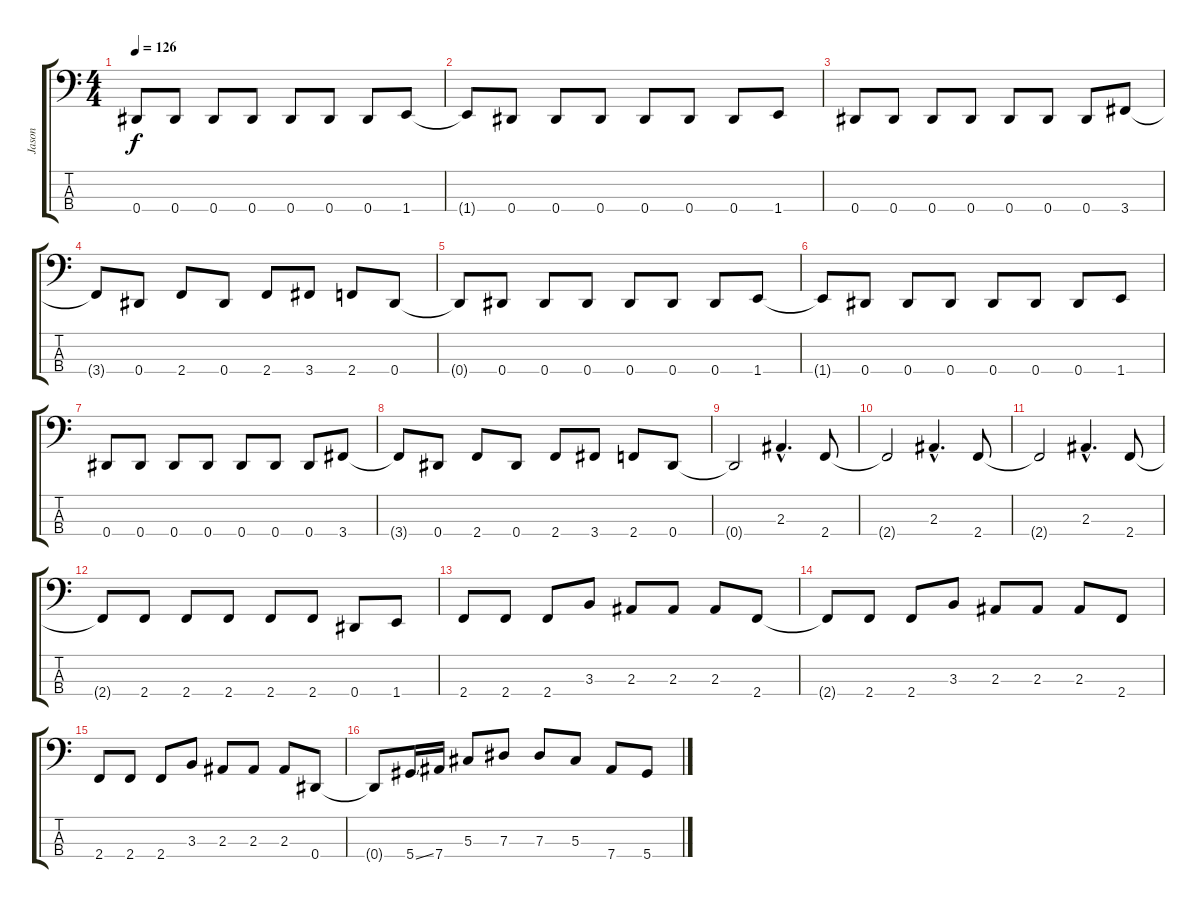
\track ("Jason" "Jason") {instrument electricbasspick}
\staff {score tabs}
\tuning (Gb2 Db2 Ab1 Eb1) {hide}
\ts (4 4)
\tempo 126
\clef f4
\ks c
0.4{t}.8{dy f} 0.4.8 0.4.8 0.4.8 0.4.8 0.4.8 0.4.8 1.4.8 |
1.4{t}.8 0.4.8 0.4.8 0.4.8 0.4.8 0.4.8 0.4.8 1.4.8 |
0.4.8 0.4.8 0.4.8 0.4.8 0.4.8 0.4.8 0.4.8 3.4.8 |
3.4{t}.8 0.4.8 2.4.8 0.4.8 2.4.8 3.4.8 2.4.8 0.4.8 |
0.4{t}.8 0.4.8 0.4.8 0.4.8 0.4.8 0.4.8 0.4.8 1.4.8 |
1.4{t}.8 0.4.8 0.4.8 0.4.8 0.4.8 0.4.8 0.4.8 1.4.8 |
0.4.8 0.4.8 0.4.8 0.4.8 0.4.8 0.4.8 0.4.8 3.4.8 |
3.4{t}.8 0.4.8 2.4.8 0.4.8 2.4.8 3.4.8 2.4.8 0.4.8 |
0.4{t}.2 2.3{hac}.4{d} 2.4.8 |
2.4{t}.2 2.3{hac}.4{d} 2.4.8 |
2.4{t}.2 2.3{hac}.4{d} 2.4.8 |
2.4{t}.8 2.4.8 2.4.8 2.4.8 2.4.8 2.4.8 0.4.8 1.4.8 |
2.4.8 2.4.8 2.4.8 3.3.8 2.3.8 2.3.8 2.3.8 2.4.8 |
2.4{t}.8 2.4.8 2.4.8 3.3.8 2.3.8 2.3.8 2.3.8 2.4.8 |
2.4.8 2.4.8 2.4.8 3.3.8 2.3.8 2.3.8 2.3.8 0.4.8 |
0.4{t}.8 5.4{ss}.16 7.4.16 5.3.8 7.3.8 7.3.8 5.3.8 7.4.8 5.4.8
